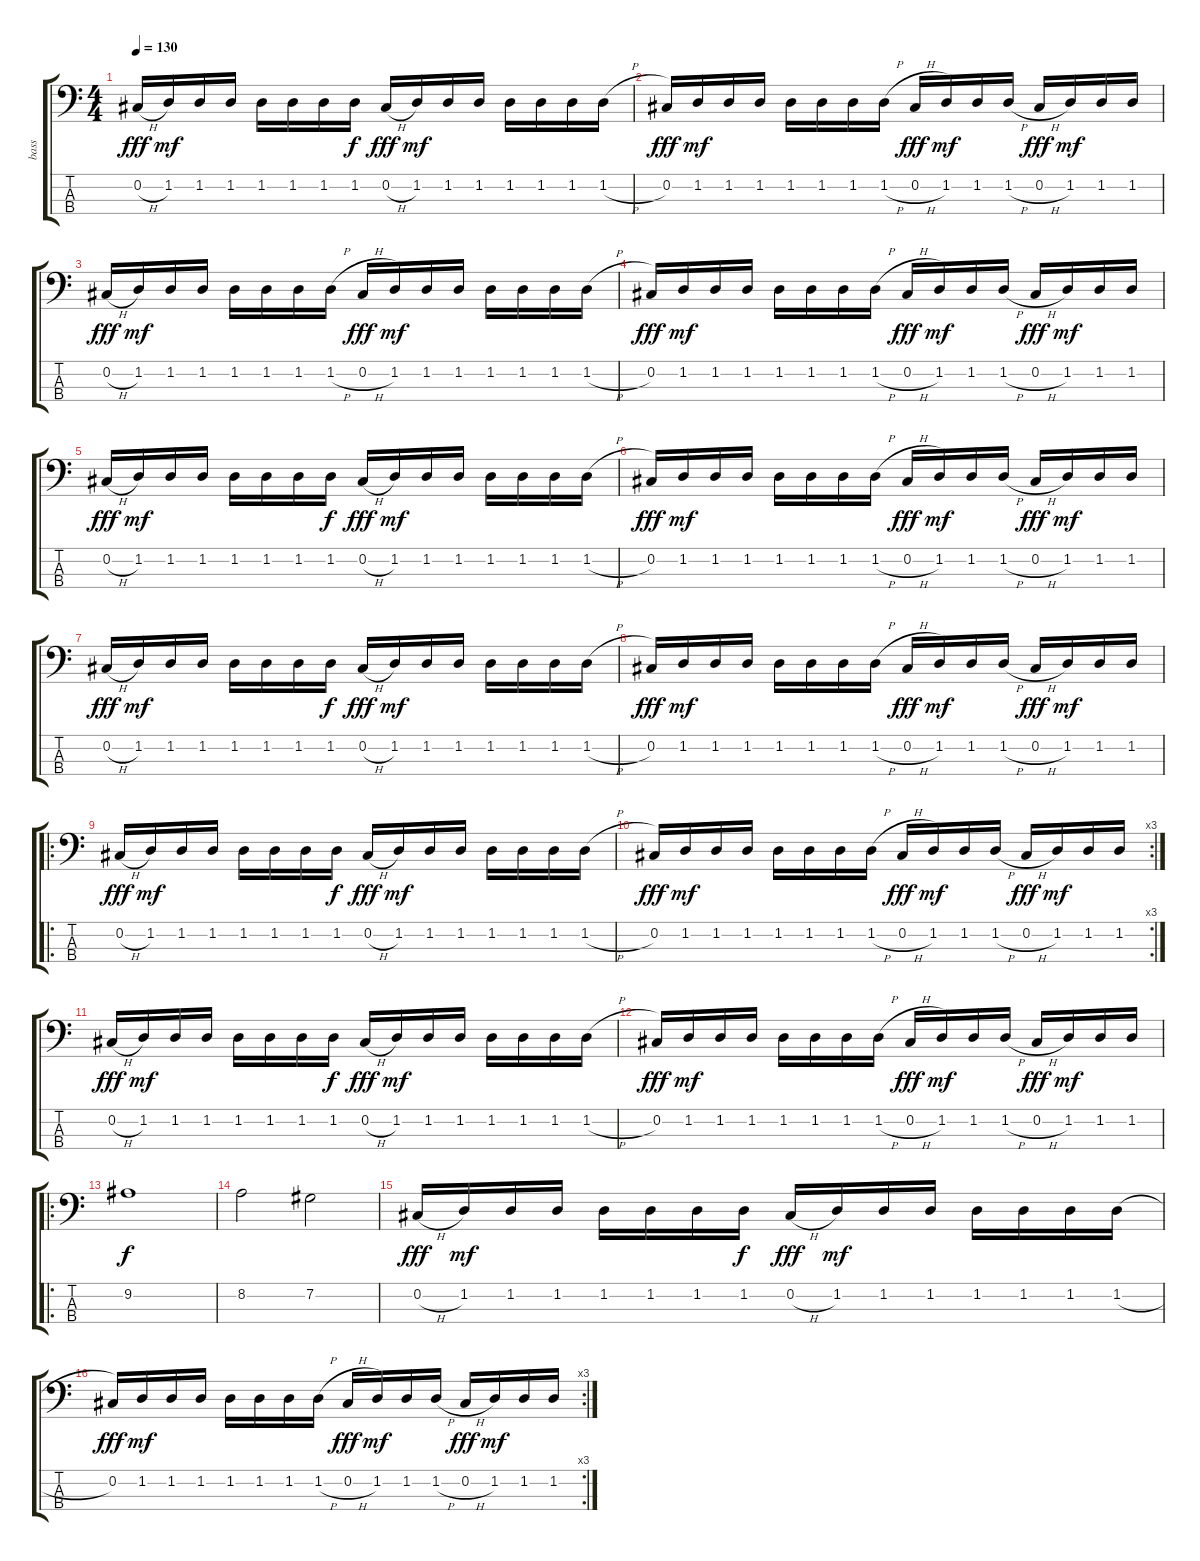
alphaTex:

\track ("bass" "bass") {instrument fretlessbass}
\staff {score tabs}
\tuning (Gb2 Db2 Ab1 Db1) {hide}
\ts (4 4)
\tempo 130
\clef f4
\ks c
0.2{h}.16{dy fff} 1.2.16{dy mf} 1.2.16 1.2.16 1.2.16 1.2.16 1.2.16 1.2.16{dy f} 0.2{h}.16{dy fff} 1.2.16{dy mf} 1.2.16 1.2.16 1.2.16 1.2.16 1.2.16 1.2{h}.16 |
0.2.16{dy fff} 1.2.16{dy mf} 1.2.16 1.2.16 1.2.16 1.2.16 1.2.16 1.2{h}.16 0.2{h}.16{dy fff} 1.2.16{dy mf} 1.2.16 1.2{h}.16 0.2{h}.16{dy fff} 1.2.16{dy mf} 1.2.16 1.2.16 |
0.2{h}.16{dy fff} 1.2.16{dy mf} 1.2.16 1.2.16 1.2.16 1.2.16 1.2.16 1.2{h}.16 0.2{h}.16{dy fff} 1.2.16{dy mf} 1.2.16 1.2.16 1.2.16 1.2.16 1.2.16 1.2{h}.16 |
0.2.16{dy fff} 1.2.16{dy mf} 1.2.16 1.2.16 1.2.16 1.2.16 1.2.16 1.2{h}.16 0.2{h}.16{dy fff} 1.2.16{dy mf} 1.2.16 1.2{h}.16 0.2{h}.16{dy fff} 1.2.16{dy mf} 1.2.16 1.2.16 |
0.2{h}.16{dy fff} 1.2.16{dy mf} 1.2.16 1.2.16 1.2.16 1.2.16 1.2.16 1.2.16{dy f} 0.2{h}.16{dy fff} 1.2.16{dy mf} 1.2.16 1.2.16 1.2.16 1.2.16 1.2.16 1.2{h}.16 |
0.2.16{dy fff} 1.2.16{dy mf} 1.2.16 1.2.16 1.2.16 1.2.16 1.2.16 1.2{h}.16 0.2{h}.16{dy fff} 1.2.16{dy mf} 1.2.16 1.2{h}.16 0.2{h}.16{dy fff} 1.2.16{dy mf} 1.2.16 1.2.16 |
0.2{h}.16{dy fff} 1.2.16{dy mf} 1.2.16 1.2.16 1.2.16 1.2.16 1.2.16 1.2.16{dy f} 0.2{h}.16{dy fff} 1.2.16{dy mf} 1.2.16 1.2.16 1.2.16 1.2.16 1.2.16 1.2{h}.16 |
0.2.16{dy fff} 1.2.16{dy mf} 1.2.16 1.2.16 1.2.16 1.2.16 1.2.16 1.2{h}.16 0.2{h}.16{dy fff} 1.2.16{dy mf} 1.2.16 1.2{h}.16 0.2{h}.16{dy fff} 1.2.16{dy mf} 1.2.16 1.2.16 |
\ro
0.2{h}.16{dy fff} 1.2.16{dy mf} 1.2.16 1.2.16 1.2.16 1.2.16 1.2.16 1.2.16{dy f} 0.2{h}.16{dy fff} 1.2.16{dy mf} 1.2.16 1.2.16 1.2.16 1.2.16 1.2.16 1.2{h}.16 |
\rc 3
0.2.16{dy fff} 1.2.16{dy mf} 1.2.16 1.2.16 1.2.16 1.2.16 1.2.16 1.2{h}.16 0.2{h}.16{dy fff} 1.2.16{dy mf} 1.2.16 1.2{h}.16 0.2{h}.16{dy fff} 1.2.16{dy mf} 1.2.16 1.2.16 |
0.2{h}.16{dy fff} 1.2.16{dy mf} 1.2.16 1.2.16 1.2.16 1.2.16 1.2.16 1.2.16{dy f} 0.2{h}.16{dy fff} 1.2.16{dy mf} 1.2.16 1.2.16 1.2.16 1.2.16 1.2.16 1.2{h}.16 |
0.2.16{dy fff} 1.2.16{dy mf} 1.2.16 1.2.16 1.2.16 1.2.16 1.2.16 1.2{h}.16 0.2{h}.16{dy fff} 1.2.16{dy mf} 1.2.16 1.2{h}.16 0.2{h}.16{dy fff} 1.2.16{dy mf} 1.2.16 1.2.16 |
\ro
9.2.1{dy f} |
8.2.2 7.2.2 |
0.2{h}.16{dy fff} 1.2.16{dy mf} 1.2.16 1.2.16 1.2.16 1.2.16 1.2.16 1.2.16{dy f} 0.2{h}.16{dy fff} 1.2.16{dy mf} 1.2.16 1.2.16 1.2.16 1.2.16 1.2.16 1.2{h}.16 |
\rc 3
0.2.16{dy fff} 1.2.16{dy mf} 1.2.16 1.2.16 1.2.16 1.2.16 1.2.16 1.2{h}.16 0.2{h}.16{dy fff} 1.2.16{dy mf} 1.2.16 1.2{h}.16 0.2{h}.16{dy fff} 1.2.16{dy mf} 1.2.16 1.2.16
